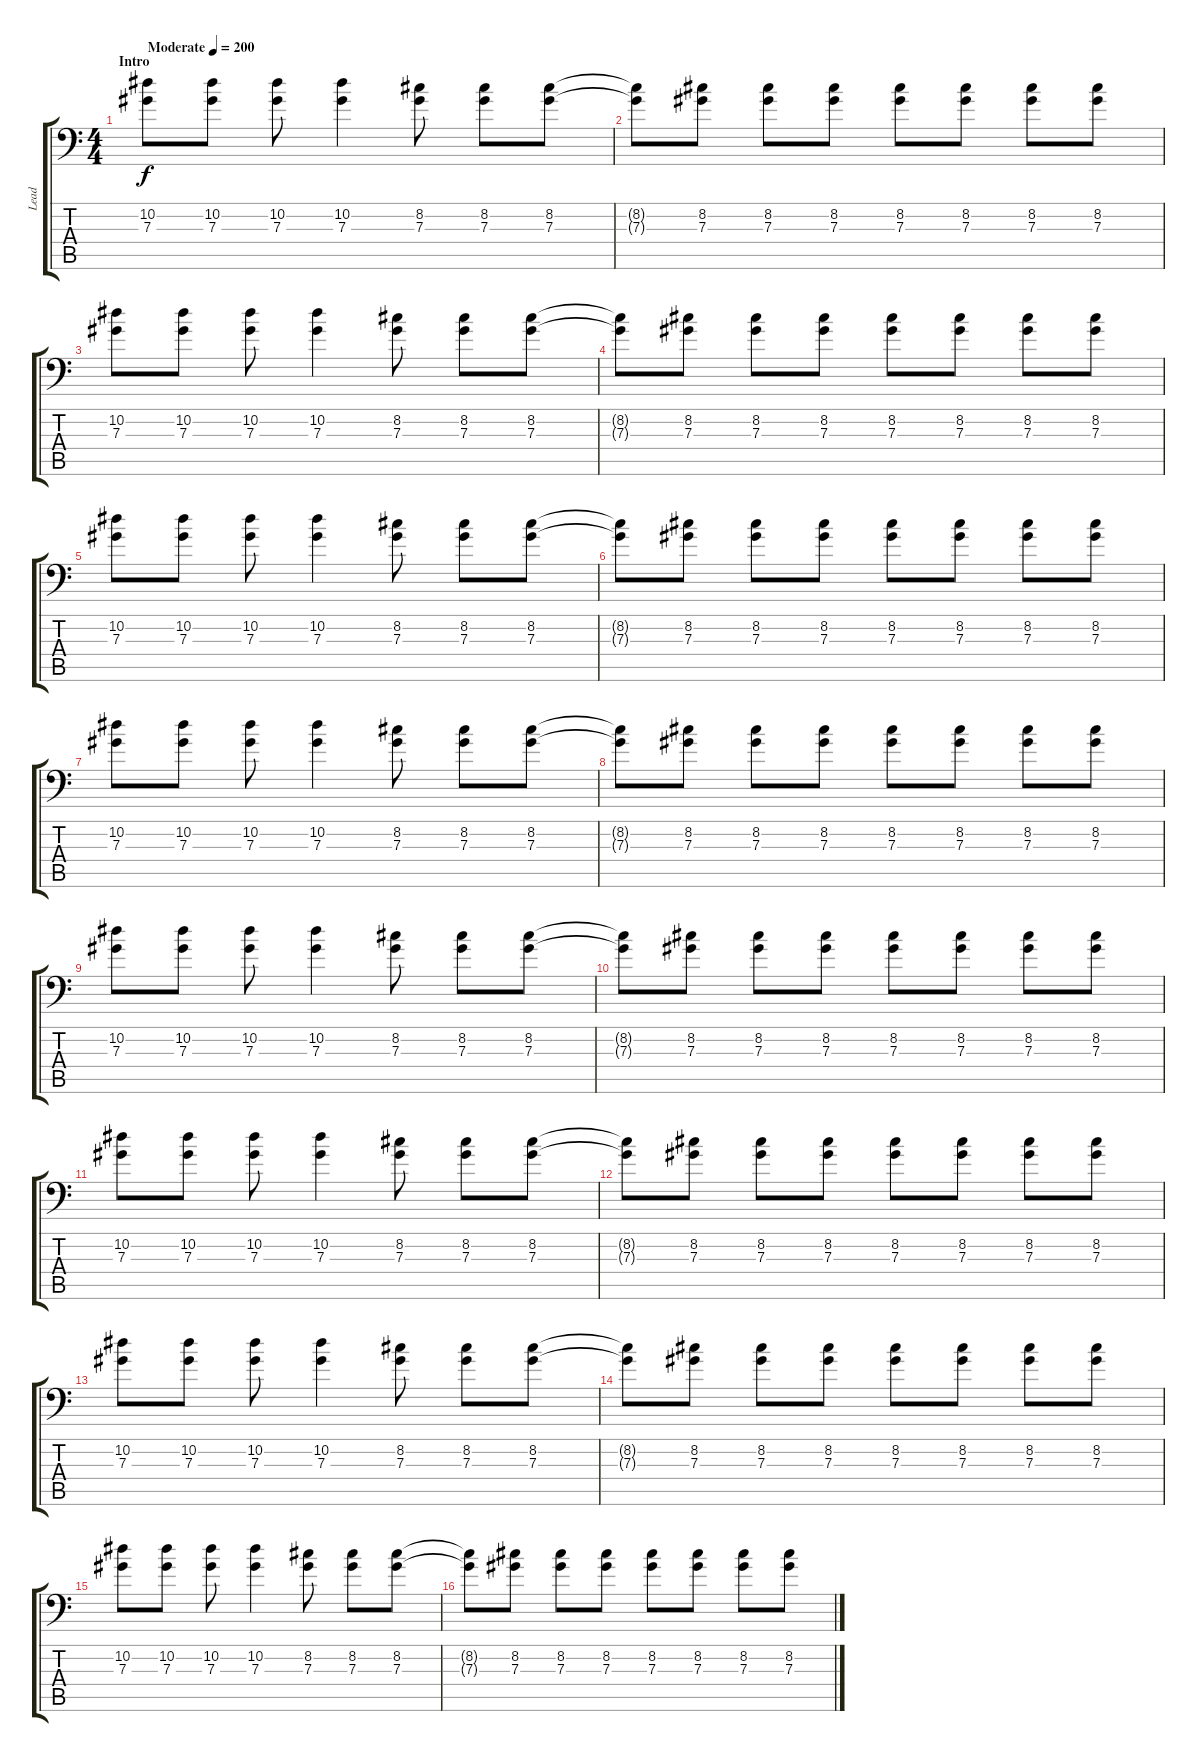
\track ("Lead" "Lead") {instrument distortionguitar}
\staff {score tabs}
\tuning (Bb3 F3 Db3 Ab2 Eb2 Ab1) {hide}
\ts (4 4)
\section ("" "Intro")
\tempo (200 "Moderate")
\clef f4
\ks c
(10.2 7.3).8{dy f instrument distortionguitar} (10.2 7.3).8 (10.2 7.3).8 (10.2 7.3).4 (8.2 7.3).8 (8.2 7.3).8 (8.2 7.3).8 |
(8.2{t} 7.3{t}).8 (8.2 7.3).8 (8.2 7.3).8 (8.2 7.3).8 (8.2 7.3).8 (8.2 7.3).8 (8.2 7.3).8 (8.2 7.3).8 |
(10.2 7.3).8 (10.2 7.3).8 (10.2 7.3).8 (10.2 7.3).4 (8.2 7.3).8 (8.2 7.3).8 (8.2 7.3).8 |
(8.2{t} 7.3{t}).8 (8.2 7.3).8 (8.2 7.3).8 (8.2 7.3).8 (8.2 7.3).8 (8.2 7.3).8 (8.2 7.3).8 (8.2 7.3).8 |
(10.2 7.3).8 (10.2 7.3).8 (10.2 7.3).8 (10.2 7.3).4 (8.2 7.3).8 (8.2 7.3).8 (8.2 7.3).8 |
(8.2{t} 7.3{t}).8 (8.2 7.3).8 (8.2 7.3).8 (8.2 7.3).8 (8.2 7.3).8 (8.2 7.3).8 (8.2 7.3).8 (8.2 7.3).8 |
(10.2 7.3).8 (10.2 7.3).8 (10.2 7.3).8 (10.2 7.3).4 (8.2 7.3).8 (8.2 7.3).8 (8.2 7.3).8 |
(8.2{t} 7.3{t}).8 (8.2 7.3).8 (8.2 7.3).8 (8.2 7.3).8 (8.2 7.3).8 (8.2 7.3).8 (8.2 7.3).8 (8.2 7.3).8 |
(10.2 7.3).8 (10.2 7.3).8 (10.2 7.3).8 (10.2 7.3).4 (8.2 7.3).8 (8.2 7.3).8 (8.2 7.3).8 |
(8.2{t} 7.3{t}).8 (8.2 7.3).8 (8.2 7.3).8 (8.2 7.3).8 (8.2 7.3).8 (8.2 7.3).8 (8.2 7.3).8 (8.2 7.3).8 |
(10.2 7.3).8 (10.2 7.3).8 (10.2 7.3).8 (10.2 7.3).4 (8.2 7.3).8 (8.2 7.3).8 (8.2 7.3).8 |
(8.2{t} 7.3{t}).8 (8.2 7.3).8 (8.2 7.3).8 (8.2 7.3).8 (8.2 7.3).8 (8.2 7.3).8 (8.2 7.3).8 (8.2 7.3).8 |
(10.2 7.3).8 (10.2 7.3).8 (10.2 7.3).8 (10.2 7.3).4 (8.2 7.3).8 (8.2 7.3).8 (8.2 7.3).8 |
(8.2{t} 7.3{t}).8 (8.2 7.3).8 (8.2 7.3).8 (8.2 7.3).8 (8.2 7.3).8 (8.2 7.3).8 (8.2 7.3).8 (8.2 7.3).8 |
(10.2 7.3).8 (10.2 7.3).8 (10.2 7.3).8 (10.2 7.3).4 (8.2 7.3).8 (8.2 7.3).8 (8.2 7.3).8 |
(8.2{t} 7.3{t}).8 (8.2 7.3).8 (8.2 7.3).8 (8.2 7.3).8 (8.2 7.3).8 (8.2 7.3).8 (8.2 7.3).8 (8.2 7.3).8
